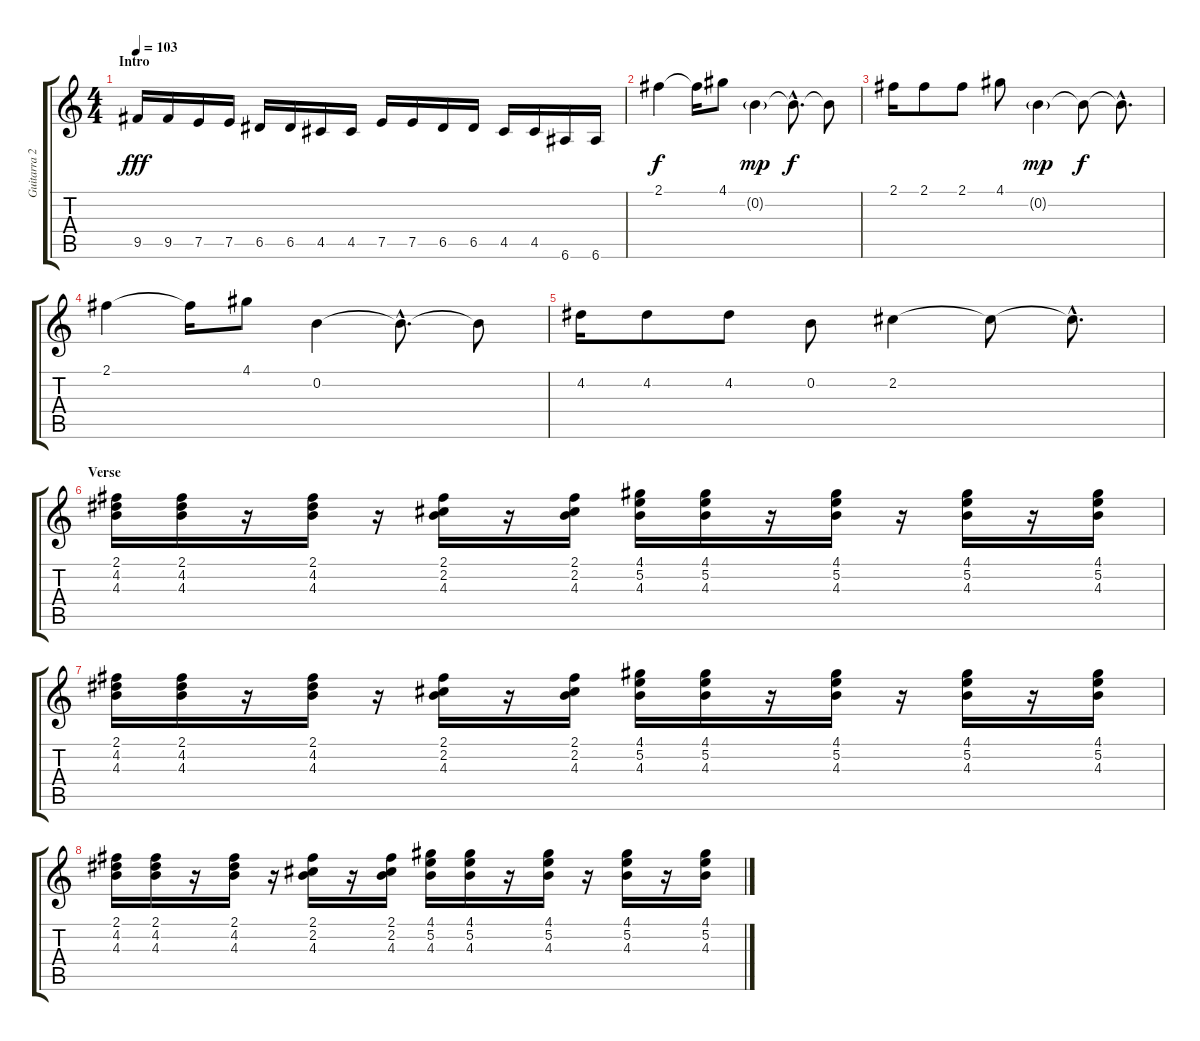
\track ("Guitarra 2 - Erik" "Guitarra 2") {instrument distortionguitar}
\staff {score tabs}
\tuning (E4 B3 G3 D3 A2 E2) {hide}
\ts (4 4)
\section ("" "Intro")
\tempo 103
\clef g2
\ks c
9.5.16{dy fff instrument distortionguitar} 9.5.16 7.5.16 7.5.16 6.5.16 6.5.16 4.5.16 4.5.16 7.5.16 7.5.16 6.5.16 6.5.16 4.5.16 4.5.16 6.6.16 6.6.16 |
2.1.4{dy f volume 10} 2.1{t}.16 4.1.8 0.2{g}.4{dy mp} 0.2{hac t}.8{d dy f} 0.2{t}.8 |
2.1.16 2.1.8 2.1.8 4.1.8 0.2{g}.4{dy mp} 0.2{t}.8{dy f} 0.2{hac t}.8{d} |
2.1.4 2.1{t}.16 4.1.8 0.2.4 0.2{hac t}.8{d} 0.2{t}.8 |
4.2.16 4.2.8 4.2.8 0.2.8 2.2.4 2.2{t}.8 2.2{hac t}.8{d} |
\section ("" "Verse")
(2.1 4.2 4.3).16 (2.1 4.2 4.3).16 r.16 (2.1 4.2 4.3).16 r.16 (2.1 2.2 4.3).16 r.16 (2.1 2.2 4.3).16 (4.1 5.2 4.3).16 (4.1 5.2 4.3).16 r.16 (4.1 5.2 4.3).16 r.16 (4.1 5.2 4.3).16 r.16 (4.1 5.2 4.3).16 |
(2.1 4.2 4.3).16 (2.1 4.2 4.3).16 r.16 (2.1 4.2 4.3).16 r.16 (2.1 2.2 4.3).16 r.16 (2.1 2.2 4.3).16 (4.1 5.2 4.3).16 (4.1 5.2 4.3).16 r.16 (4.1 5.2 4.3).16 r.16 (4.1 5.2 4.3).16 r.16 (4.1 5.2 4.3).16 |
(2.1 4.2 4.3).16 (2.1 4.2 4.3).16 r.16 (2.1 4.2 4.3).16 r.16 (2.1 2.2 4.3).16 r.16 (2.1 2.2 4.3).16 (4.1 5.2 4.3).16 (4.1 5.2 4.3).16 r.16 (4.1 5.2 4.3).16 r.16 (4.1 5.2 4.3).16 r.16 (4.1 5.2 4.3).16
